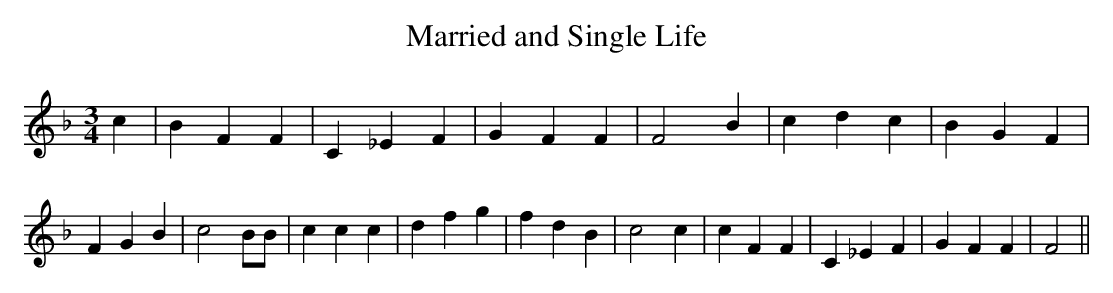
X:1
T:Married and Single Life
M:3/4
L:1/4
K:F
 c| B F F| C _E F| G F F| F2 B| c d c| B G F| F G B| c2 B/2B/2| c c c|\
 d f g| f d B| c2 c| c F F| C _E F| G F F| F2||
